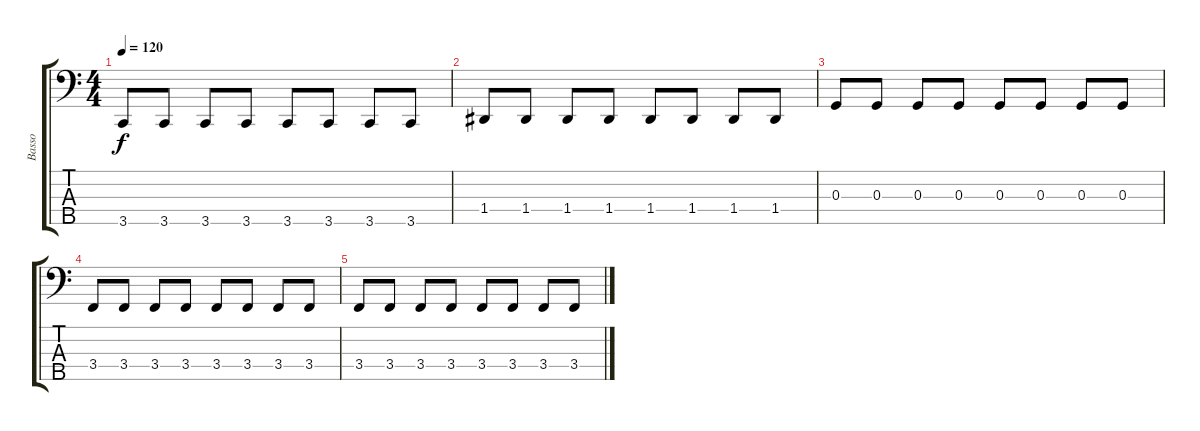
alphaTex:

\track ("Basso" "Basso") {instrument electricbassfinger}
\staff {score tabs}
\tuning (F2 C2 G1 D1 A0) {hide}
\ts (4 4)
\tempo 120
\clef f4
\ks c
3.5.8{dy f} 3.5.8 3.5.8 3.5.8 3.5.8 3.5.8 3.5.8 3.5.8 |
1.4.8 1.4.8 1.4.8 1.4.8 1.4.8 1.4.8 1.4.8 1.4.8 |
0.3.8 0.3.8 0.3.8 0.3.8 0.3.8 0.3.8 0.3.8 0.3.8 |
3.4.8 3.4.8 3.4.8 3.4.8 3.4.8 3.4.8 3.4.8 3.4.8 |
3.4.8 3.4.8 3.4.8 3.4.8 3.4.8 3.4.8 3.4.8 3.4.8
